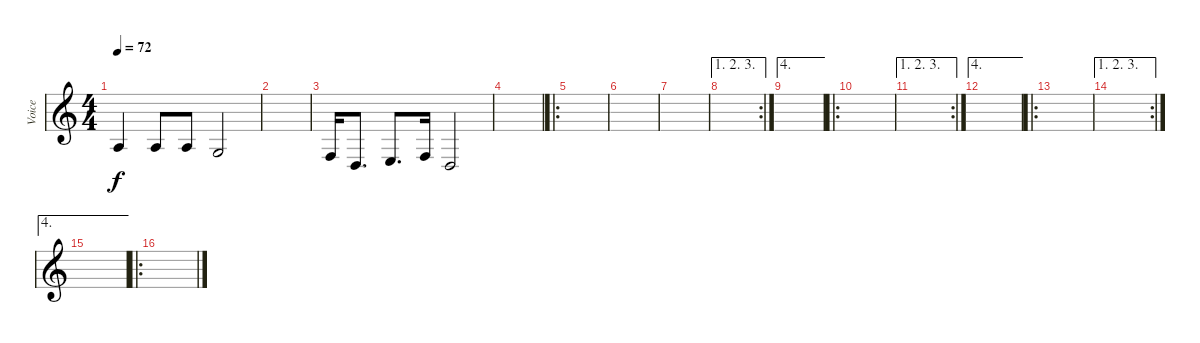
\track ("Voice" "Voice") {instrument baritonesax}
\staff {score}
\tuning (E4 B3 G3 D3 A2 E2) {hide}
\ts (4 4)
\tempo 72
\clef g2
\ks c
2.3.4{dy f} 2.3.8 2.3.8 0.3.2 |
|
3.4.16 0.4.8{d} 2.4.8{d} 3.4.16 0.4.2 |
|
\ro
|
|
|
\ae (1 2 3)
\rc 2
|
\ae 4
|
\ro
|
\ae (1 2 3)
\rc 2
|
\ae 4
|
\ro
|
\ae (1 2 3)
\rc 2
|
\ae 4
|
\ro
